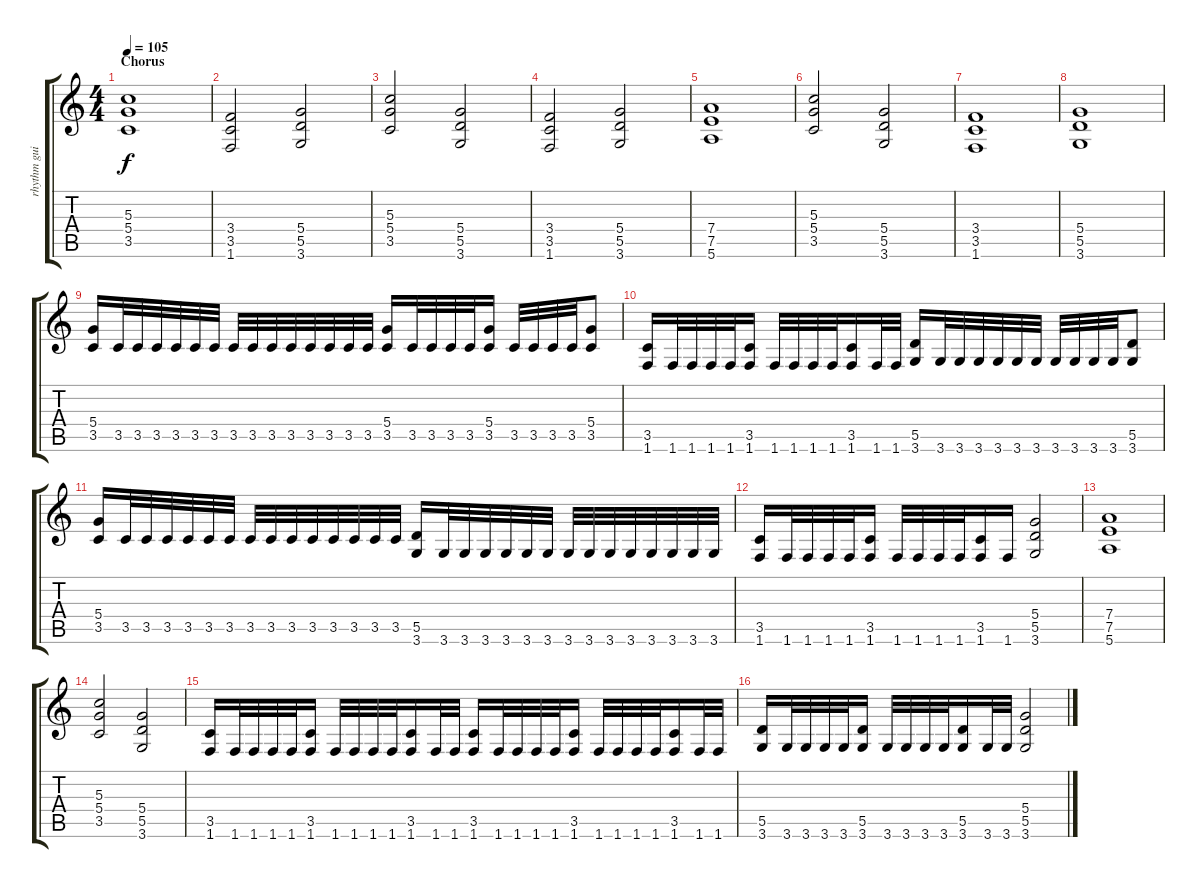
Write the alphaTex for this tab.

\track ("rhythm guitar 1" "rhythm gui") {instrument distortionguitar}
\staff {score tabs}
\tuning (E4 B3 G3 D3 A2 E2) {hide}
\ts (4 4)
\section ("" "Chorus")
\tempo 105
\clef g2
\ks c
(5.3 5.4 3.5).1{dy f instrument distortionguitar} |
(3.4 3.5 1.6).2 (5.4 5.5 3.6).2 |
(5.3 5.4 3.5).2 (5.4 5.5 3.6).2 |
(3.4 3.5 1.6).2 (5.4 5.5 3.6).2 |
(7.4 7.5 5.6).1 |
(5.3 5.4 3.5).2 (5.4 5.5 3.6).2 |
(3.4 3.5 1.6).1 |
(5.4 5.5 3.6).1 |
\section ("" "")
(5.4 3.5).16 3.5.32 3.5.32 3.5.32 3.5.32 3.5.32 3.5.32 3.5.32 3.5.32 3.5.32 3.5.32 3.5.32 3.5.32 3.5.32 3.5.32 (5.4 3.5).16 3.5.32 3.5.32 3.5.32 3.5.32 (5.4 3.5).16 3.5.32 3.5.32 3.5.32 3.5.32 (5.4 3.5).8 |
(3.5 1.6).16 1.6.32 1.6.32 1.6.32 1.6.32 (3.5 1.6).16 1.6.32 1.6.32 1.6.32 1.6.32 (3.5 1.6).16 1.6.32 1.6.32 (5.5 3.6).16 3.6.32 3.6.32 3.6.32 3.6.32 3.6.32 3.6.32 3.6.32 3.6.32 3.6.32 3.6.32 (5.5 3.6).8 |
(5.4 3.5).16 3.5.32 3.5.32 3.5.32 3.5.32 3.5.32 3.5.32 3.5.32 3.5.32 3.5.32 3.5.32 3.5.32 3.5.32 3.5.32 3.5.32 (5.5 3.6).16 3.6.32 3.6.32 3.6.32 3.6.32 3.6.32 3.6.32 3.6.32 3.6.32 3.6.32 3.6.32 3.6.32 3.6.32 3.6.32 3.6.32 |
(3.5 1.6).16 1.6.32 1.6.32 1.6.32 1.6.32 (3.5 1.6).16 1.6.32 1.6.32 1.6.32 1.6.32 (3.5 1.6).16 1.6.16 (5.4 5.5 3.6).2 |
(7.4 7.5 5.6).1 |
(5.3 5.4 3.5).2 (5.4 5.5 3.6).2 |
(3.5 1.6).16 1.6.32 1.6.32 1.6.32 1.6.32 (3.5 1.6).16 1.6.32 1.6.32 1.6.32 1.6.32 (3.5 1.6).16 1.6.32 1.6.32 (3.5 1.6).16 1.6.32 1.6.32 1.6.32 1.6.32 (3.5 1.6).16 1.6.32 1.6.32 1.6.32 1.6.32 (3.5 1.6).16 1.6.32 1.6.32 |
(5.5 3.6).16 3.6.32 3.6.32 3.6.32 3.6.32 (5.5 3.6).16 3.6.32 3.6.32 3.6.32 3.6.32 (5.5 3.6).16 3.6.32 3.6.32 (5.4 5.5 3.6).2
